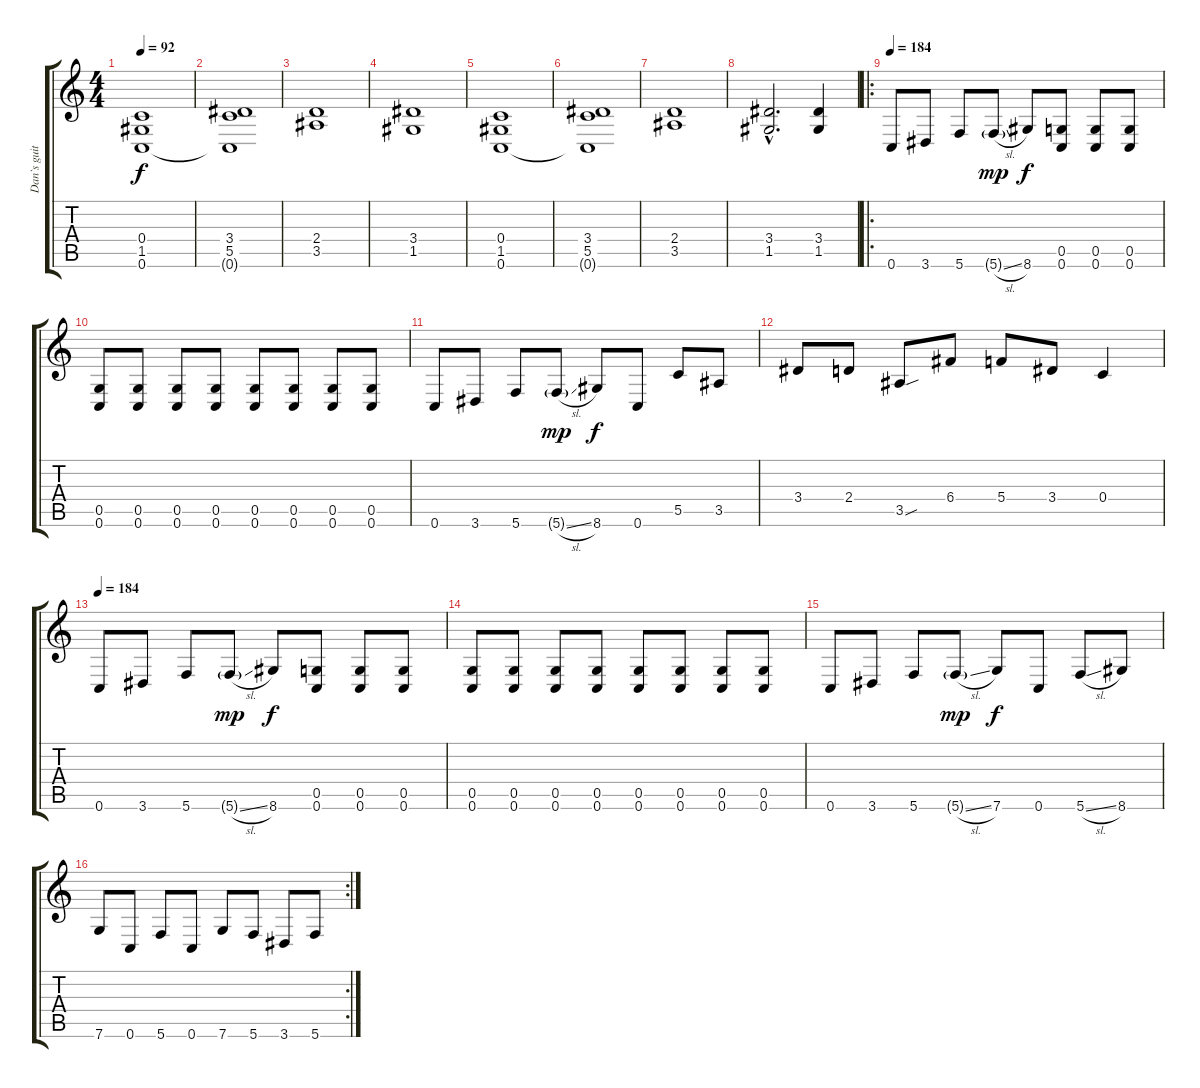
\track ("Dan`s guitar" "Dan`s guit") {instrument distortionguitar}
\staff {score tabs}
\tuning (D4 A3 F3 C3 G2 C2) {hide}
\ts (4 4)
\tempo 92
\clef g2
\ks c
(0.4 1.5 0.6).1{dy f instrument distortionguitar} |
(3.4 5.5 0.6{t}).1 |
(2.4 3.5).1 |
(3.4 1.5).1 |
(0.4 1.5 0.6).1 |
(3.4 5.5 0.6{t}).1 |
(2.4 3.5).1 |
(3.4{hac} 1.5{hac}).2{d} (3.4 1.5).4 |
\ro
\tempo 184
0.6.8 3.6.8 5.6.8 5.6{sl g}.8{dy mp} 8.6.8{dy f} (0.5 0.6).8 (0.5 0.6).8 (0.5 0.6).8 |
(0.5 0.6).8 (0.5 0.6).8 (0.5 0.6).8 (0.5 0.6).8 (0.5 0.6).8 (0.5 0.6).8 (0.5 0.6).8 (0.5 0.6).8 |
0.6.8 3.6.8 5.6.8 5.6{sl g}.8{dy mp} 8.6.8{dy f} 0.6.8 5.5.8 3.5.8 |
3.4.8 2.4.8 3.5{sou}.8 6.4.8 5.4.8 3.4.8 0.4.4 |
\tempo 184
0.6.8 3.6.8 5.6.8 5.6{sl g}.8{dy mp} 8.6.8{dy f} (0.5 0.6).8 (0.5 0.6).8 (0.5 0.6).8 |
(0.5 0.6).8 (0.5 0.6).8 (0.5 0.6).8 (0.5 0.6).8 (0.5 0.6).8 (0.5 0.6).8 (0.5 0.6).8 (0.5 0.6).8 |
0.6.8 3.6.8 5.6.8 5.6{sl g}.8{dy mp} 7.6.8{dy f} 0.6.8 5.6{sl}.8 8.6.8 |
\rc 2
7.6.8 0.6.8 5.6.8 0.6.8 7.6.8 5.6.8 3.6.8 5.6.8
